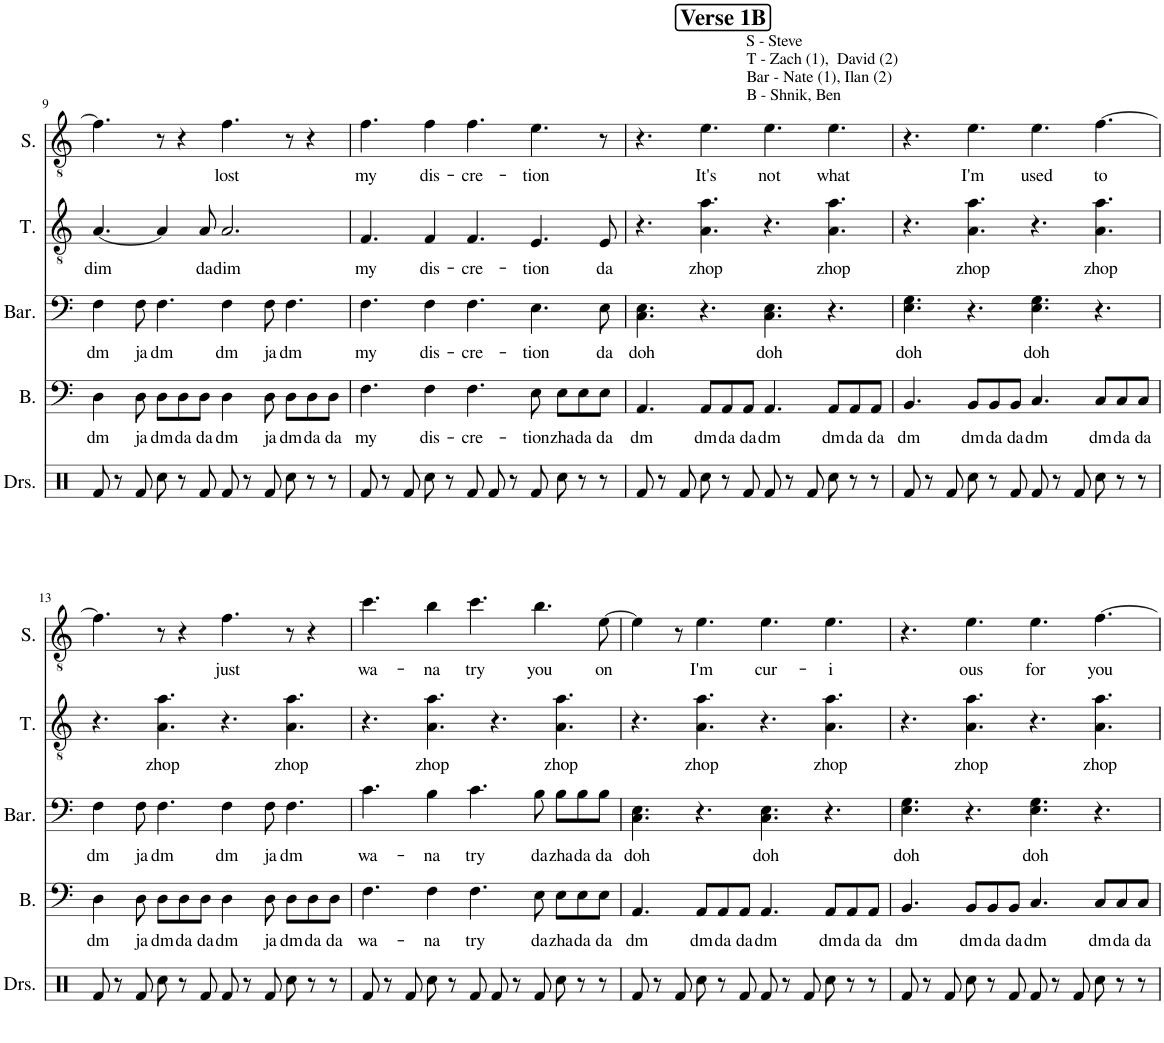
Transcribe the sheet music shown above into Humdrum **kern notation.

**kern	**kern	**text	**kern	**text	**kern	**text	**kern	**text
*part5	*part4	*part4	*part3	*part3	*part2	*part2	*part1	*part1
*staff5	*staff4	*staff4	*staff3	*staff3	*staff2	*staff2	*staff1	*staff1
*I"Drumset	*I"Bass	*	*I"Baritone	*	*I"Tenor	*	*I"Solo	*
*I'Drs.	*I'B.	*	*I'Bar.	*	*I'T.	*	*I'S.	*
!!LO:PB:g=z
*clefX	*clefF4	*	*clefF4	*	*clefGv2	*	*clefGv2	*
*k[]	*k[]	*	*k[]	*	*k[]	*	*k[]	*
*M12/8	*M12/8	*	*M12/8	*	*M12/8	*	*M12/8	*
=9	=9	=9	=9	=9	=9	=9	=9	=9
!	!	!LO:LY:b	!	!LO:LY:b	!	!LO:LY:b	!	!
8Rf/	4D\	dm	4F\	dm	[4.A/	dim	4.f\]	.
8r	.	.	.	.	.	.	.	.
!	!	!LO:LY:b	!	!LO:LY:b	!	!	!	!
8Rf/	8D\	ja	8F\	ja	.	.	.	.
!	!	!LO:LY:b	!	!LO:LY:b	!	!	!	!
8Rcc\	8D\L	dm	4.F\	dm	4A/]	.	8r	.
!	!	!LO:LY:b	!	!	!	!	!	!
8r	8D\	da	.	.	.	.	4r	.
!	!	!LO:LY:b	!	!	!	!LO:LY:b	!	!
8Rf/	8D\J	da	.	.	8A/	da	.	.
!	!	!LO:LY:b	!	!LO:LY:b	!	!LO:LY:b	!	!LO:LY:b
8Rf/	4D\	dm	4F\	dm	2.A/	dim	4.f\	lost
8r	.	.	.	.	.	.	.	.
!	!	!LO:LY:b	!	!LO:LY:b	!	!	!	!
8Rf/	8D\	ja	8F\	ja	.	.	.	.
!	!	!LO:LY:b	!	!LO:LY:b	!	!	!	!
8Rcc\	8D\L	dm	4.F\	dm	.	.	8r	.
!	!	!LO:LY:b	!	!	!	!	!	!
8r	8D\	da	.	.	.	.	4r	.
!	!	!LO:LY:b	!	!	!	!	!	!
8r	8D\J	da	.	.	.	.	.	.
=10	=10	=10	=10	=10	=10	=10	=10	=10
!	!	!LO:LY:b	!	!LO:LY:b	!	!LO:LY:b	!	!LO:LY:b
8Rf/	4.F\	my	4.F\	my	4.F/	my	4.f\	my
8r	.	.	.	.	.	.	.	.
8Rf/	.	.	.	.	.	.	.	.
!	!	!LO:LY:b	!	!LO:LY:b	!	!LO:LY:b	!	!LO:LY:b
8Rcc\	4F\	dis-	4F\	dis-	4F/	dis-	4f\	dis-
8r	.	.	.	.	.	.	.	.
!	!	!LO:LY:b	!	!LO:LY:b	!	!LO:LY:b	!	!LO:LY:b
8Rf/	4.F\	-cre-	4.F\	-cre-	4.F/	-cre-	4.f\	-cre-
8Rf/	.	.	.	.	.	.	.	.
8r	.	.	.	.	.	.	.	.
!	!	!LO:LY:b	!	!LO:LY:b	!	!LO:LY:b	!	!LO:LY:b
8Rf/	8E\	-tion	4.E\	-tion	4.E/	-tion	4.e\	-tion
!	!	!LO:LY:b	!	!	!	!	!	!
8Rcc\	8E\L	zha	.	.	.	.	.	.
!	!	!LO:LY:b	!	!	!	!	!	!
8r	8E\	da	.	.	.	.	.	.
!	!	!LO:LY:b	!	!LO:LY:b	!	!LO:LY:b	!	!
8r	8E\J	da	8E\	da	8E/	da	8r	.
!!LO:REH:place=s1:a:B:cj:fs=14:t=Verse 1B
=11	=11	=11	=11	=11	=11	=11	=11	=11
!	!	!	!	!	!	!	!LO:TX:a:t=S - Steve	!
!	!	!	!	!	!	!	!LO:TX:a:t=T - Zach (1),  David (2)	!
!	!	!	!	!	!	!	!LO:TX:a:t=Bar - Nate (1), Ilan (2)	!
!	!	!	!	!	!	!	!LO:TX:a:t=B - Shnik, Ben	!
!	!	!LO:LY:b	!	!LO:LY:b	!	!	!	!
8Rf/	4.AA/	dm	4.C\ 4.E\	doh	4.r	.	4.r	.
8r	.	.	.	.	.	.	.	.
8Rf/	.	.	.	.	.	.	.	.
!	!	!LO:LY:b	!	!	!	!LO:LY:b	!	!LO:LY:b
8Rcc\	8AA/L	dm	4.r	.	4.A\ 4.a\	zhop	4.e\	It's
!	!	!LO:LY:b	!	!	!	!	!	!
8r	8AA/	da	.	.	.	.	.	.
!	!	!LO:LY:b	!	!	!	!	!	!
8Rf/	8AA/J	da	.	.	.	.	.	.
!	!	!LO:LY:b	!	!LO:LY:b	!	!	!	!LO:LY:b
8Rf/	4.AA/	dm	4.C\ 4.E\	doh	4.r	.	4.e\	not
8r	.	.	.	.	.	.	.	.
8Rf/	.	.	.	.	.	.	.	.
!	!	!LO:LY:b	!	!	!	!LO:LY:b	!	!LO:LY:b
8Rcc\	8AA/L	dm	4.r	.	4.A\ 4.a\	zhop	4.e\	what
!	!	!LO:LY:b	!	!	!	!	!	!
8r	8AA/	da	.	.	.	.	.	.
!	!	!LO:LY:b	!	!	!	!	!	!
8r	8AA/J	da	.	.	.	.	.	.
=12	=12	=12	=12	=12	=12	=12	=12	=12
!	!	!LO:LY:b	!	!LO:LY:b	!	!	!	!
8Rf/	4.BB/	dm	4.E\ 4.G\	doh	4.r	.	4.r	.
8r	.	.	.	.	.	.	.	.
8Rf/	.	.	.	.	.	.	.	.
!	!	!LO:LY:b	!	!	!	!LO:LY:b	!	!LO:LY:b
8Rcc\	8BB/L	dm	4.r	.	4.A\ 4.a\	zhop	4.e\	I'm
!	!	!LO:LY:b	!	!	!	!	!	!
8r	8BB/	da	.	.	.	.	.	.
!	!	!LO:LY:b	!	!	!	!	!	!
8Rf/	8BB/J	da	.	.	.	.	.	.
!	!	!LO:LY:b	!	!LO:LY:b	!	!	!	!LO:LY:b
8Rf/	4.C/	dm	4.E\ 4.G\	doh	4.r	.	4.e\	used
8r	.	.	.	.	.	.	.	.
8Rf/	.	.	.	.	.	.	.	.
!	!	!LO:LY:b	!	!	!	!LO:LY:b	!	!LO:LY:b
8Rcc\	8C/L	dm	4.r	.	4.A\ 4.a\	zhop	[4.f\	to
!	!	!LO:LY:b	!	!	!	!	!	!
8r	8C/	da	.	.	.	.	.	.
!	!	!LO:LY:b	!	!	!	!	!	!
8r	8C/J	da	.	.	.	.	.	.
!!LO:LB:g=z
=13	=13	=13	=13	=13	=13	=13	=13	=13
!	!	!LO:LY:b	!	!LO:LY:b	!	!	!	!
8Rf/	4D\	dm	4F\	dm	4.r	.	4.f\]	.
8r	.	.	.	.	.	.	.	.
!	!	!LO:LY:b	!	!LO:LY:b	!	!	!	!
8Rf/	8D\	ja	8F\	ja	.	.	.	.
!	!	!LO:LY:b	!	!LO:LY:b	!	!LO:LY:b	!	!
8Rcc\	8D\L	dm	4.F\	dm	4.A\ 4.a\	zhop	8r	.
!	!	!LO:LY:b	!	!	!	!	!	!
8r	8D\	da	.	.	.	.	4r	.
!	!	!LO:LY:b	!	!	!	!	!	!
8Rf/	8D\J	da	.	.	.	.	.	.
!	!	!LO:LY:b	!	!LO:LY:b	!	!	!	!LO:LY:b
8Rf/	4D\	dm	4F\	dm	4.r	.	4.f\	just
8r	.	.	.	.	.	.	.	.
!	!	!LO:LY:b	!	!LO:LY:b	!	!	!	!
8Rf/	8D\	ja	8F\	ja	.	.	.	.
!	!	!LO:LY:b	!	!LO:LY:b	!	!LO:LY:b	!	!
8Rcc\	8D\L	dm	4.F\	dm	4.A\ 4.a\	zhop	8r	.
!	!	!LO:LY:b	!	!	!	!	!	!
8r	8D\	da	.	.	.	.	4r	.
!	!	!LO:LY:b	!	!	!	!	!	!
8r	8D\J	da	.	.	.	.	.	.
=14	=14	=14	=14	=14	=14	=14	=14	=14
!	!	!LO:LY:b	!	!LO:LY:b	!	!	!	!LO:LY:b
8Rf/	4.F\	wa-	4.c\	wa-	4.r	.	4.cc\	wa-
8r	.	.	.	.	.	.	.	.
8Rf/	.	.	.	.	.	.	.	.
!	!	!LO:LY:b	!	!LO:LY:b	!	!LO:LY:b	!	!LO:LY:b
8Rcc\	4F\	-na	4B\	-na	4.A\ 4.a\	zhop	4b\	-na
8r	.	.	.	.	.	.	.	.
!	!	!LO:LY:b	!	!LO:LY:b	!	!	!	!LO:LY:b
8Rf/	4.F\	try	4.c\	try	.	.	4.cc\	try
8Rf/	.	.	.	.	4.r	.	.	.
8r	.	.	.	.	.	.	.	.
!	!	!LO:LY:b	!	!LO:LY:b	!	!	!	!LO:LY:b
8Rf/	8E\	da	8B\	da	.	.	4.b\	you
!	!	!LO:LY:b	!	!LO:LY:b	!	!LO:LY:b	!	!
8Rcc\	8E\L	zha	8B\L	zha	4.A\ 4.a\	zhop	.	.
!	!	!LO:LY:b	!	!LO:LY:b	!	!	!	!
8r	8E\	da	8B\	da	.	.	.	.
!	!	!LO:LY:b	!	!LO:LY:b	!	!	!	!LO:LY:b
8r	8E\J	da	8B\J	da	.	.	[8e\	on
=15	=15	=15	=15	=15	=15	=15	=15	=15
!	!	!LO:LY:b	!	!LO:LY:b	!	!	!	!
8Rf/	4.AA/	dm	4.C\ 4.E\	doh	4.r	.	4e\]	.
8r	.	.	.	.	.	.	.	.
8Rf/	.	.	.	.	.	.	8r	.
!	!	!LO:LY:b	!	!	!	!LO:LY:b	!	!LO:LY:b
8Rcc\	8AA/L	dm	4.r	.	4.A\ 4.a\	zhop	4.e\	I'm
!	!	!LO:LY:b	!	!	!	!	!	!
8r	8AA/	da	.	.	.	.	.	.
!	!	!LO:LY:b	!	!	!	!	!	!
8Rf/	8AA/J	da	.	.	.	.	.	.
!	!	!LO:LY:b	!	!LO:LY:b	!	!	!	!LO:LY:b
8Rf/	4.AA/	dm	4.C\ 4.E\	doh	4.r	.	4.e\	cur-
8r	.	.	.	.	.	.	.	.
8Rf/	.	.	.	.	.	.	.	.
!	!	!LO:LY:b	!	!	!	!LO:LY:b	!	!LO:LY:b
8Rcc\	8AA/L	dm	4.r	.	4.A\ 4.a\	zhop	4.e\	-i
!	!	!LO:LY:b	!	!	!	!	!	!
8r	8AA/	da	.	.	.	.	.	.
!	!	!LO:LY:b	!	!	!	!	!	!
8r	8AA/J	da	.	.	.	.	.	.
=16	=16	=16	=16	=16	=16	=16	=16	=16
!	!	!LO:LY:b	!	!LO:LY:b	!	!	!	!
8Rf/	4.BB/	dm	4.E\ 4.G\	doh	4.r	.	4.r	.
8r	.	.	.	.	.	.	.	.
8Rf/	.	.	.	.	.	.	.	.
!	!	!LO:LY:b	!	!	!	!LO:LY:b	!	!LO:LY:b
8Rcc\	8BB/L	dm	4.r	.	4.A\ 4.a\	zhop	4.e\	ous
!	!	!LO:LY:b	!	!	!	!	!	!
8r	8BB/	da	.	.	.	.	.	.
!	!	!LO:LY:b	!	!	!	!	!	!
8Rf/	8BB/J	da	.	.	.	.	.	.
!	!	!LO:LY:b	!	!LO:LY:b	!	!	!	!LO:LY:b
8Rf/	4.C/	dm	4.E\ 4.G\	doh	4.r	.	4.e\	for
8r	.	.	.	.	.	.	.	.
8Rf/	.	.	.	.	.	.	.	.
!	!	!LO:LY:b	!	!	!	!LO:LY:b	!	!LO:LY:b
8Rcc\	8C/L	dm	4.r	.	4.A\ 4.a\	zhop	[4.f\	you
!	!	!LO:LY:b	!	!	!	!	!	!
8r	8C/	da	.	.	.	.	.	.
!	!	!LO:LY:b	!	!	!	!	!	!
8r	8C/J	da	.	.	.	.	.	.
=	=	=	=	=	=	=	=	=
*-	*-	*-	*-	*-	*-	*-	*-	*-
